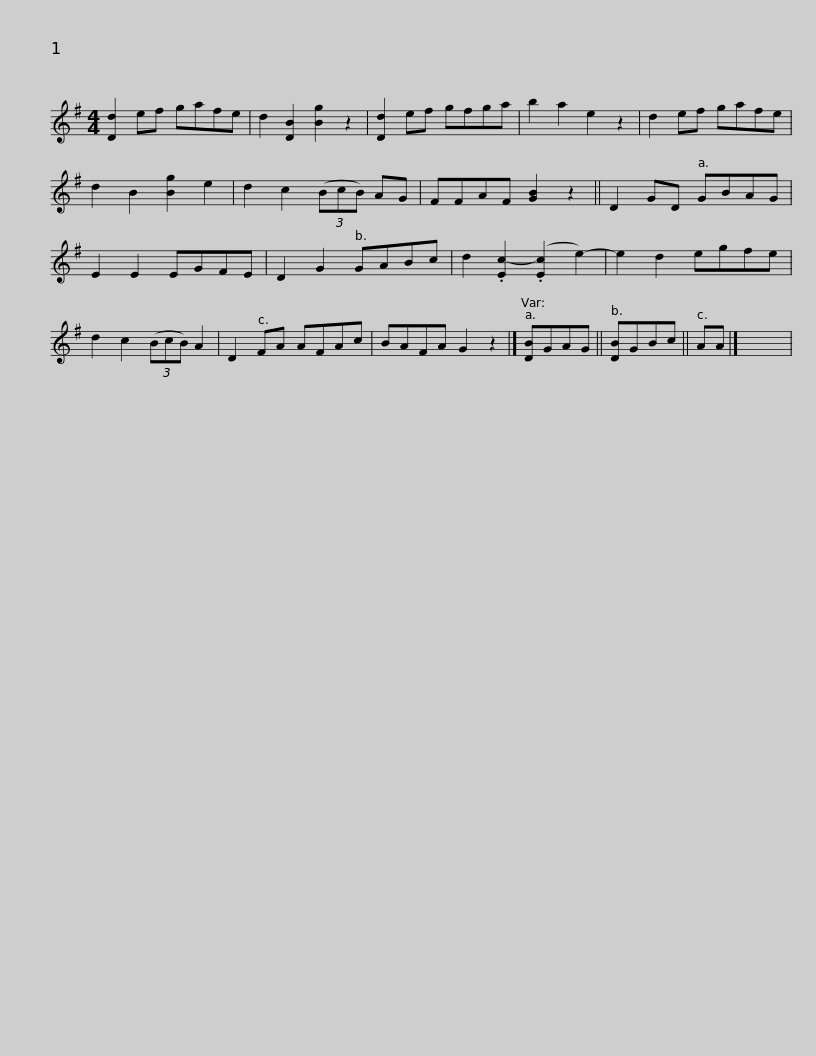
X:1
L:1/8
M:4/4
I:linebreak $
K:G
V:1 treble
V:1
 [Dd]2 ef gafe | d2 [DB]2 [Bg]2 z2 | [Dd]2 ef gfga | b2 a2 e2 z2 | d2 ef gafe | %5
 d2 B2 [Bg]2 e2 | d2 c2 (3(BcB) AG |$ FFAF [GB]2 z2 || D2 GD GBAG | E2 E2 EGFE | %10
 D2 G2 GABc | d2 .[Ec-]2 (.[Ec]2 e2-) | e2 d2 egfe | d2 c2 (3(BcB) A2 |$ D2 FA AFAc | %15
 BAFA G2 z2 |] [DB]GAG || [DB]GBc || AA |] x8 | %20
